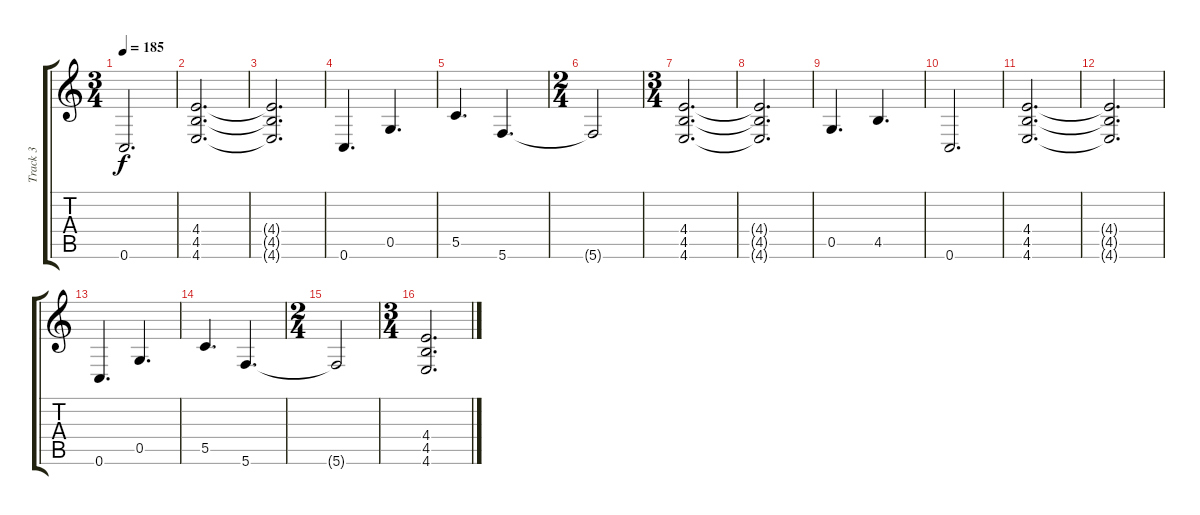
\track ("Track 3" "Track 3") {instrument overdrivenguitar}
\staff {score tabs}
\tuning (D4 A3 F3 C3 G2 C2) {hide}
\ts (3 4)
\tempo 185
\clef g2
\ks c
0.6.2{d dy f} |
(4.4 4.5 4.6).2{d} |
(4.4{t} 4.5{t} 4.6{t}).2{d} |
0.6.4{d} 0.5.4{d} |
5.5.4{d} 5.6.4{d} |
\ts (2 4)
5.6{t}.2 |
\ts (3 4)
(4.4 4.5 4.6).2{d} |
(4.4{t} 4.5{t} 4.6{t}).2{d} |
0.5.4{d} 4.5.4{d} |
0.6.2{d} |
(4.4 4.5 4.6).2{d} |
(4.4{t} 4.5{t} 4.6{t}).2{d} |
0.6.4{d} 0.5.4{d} |
5.5.4{d} 5.6.4{d} |
\ts (2 4)
5.6{t}.2 |
\ts (3 4)
(4.4 4.5 4.6).2{d}
